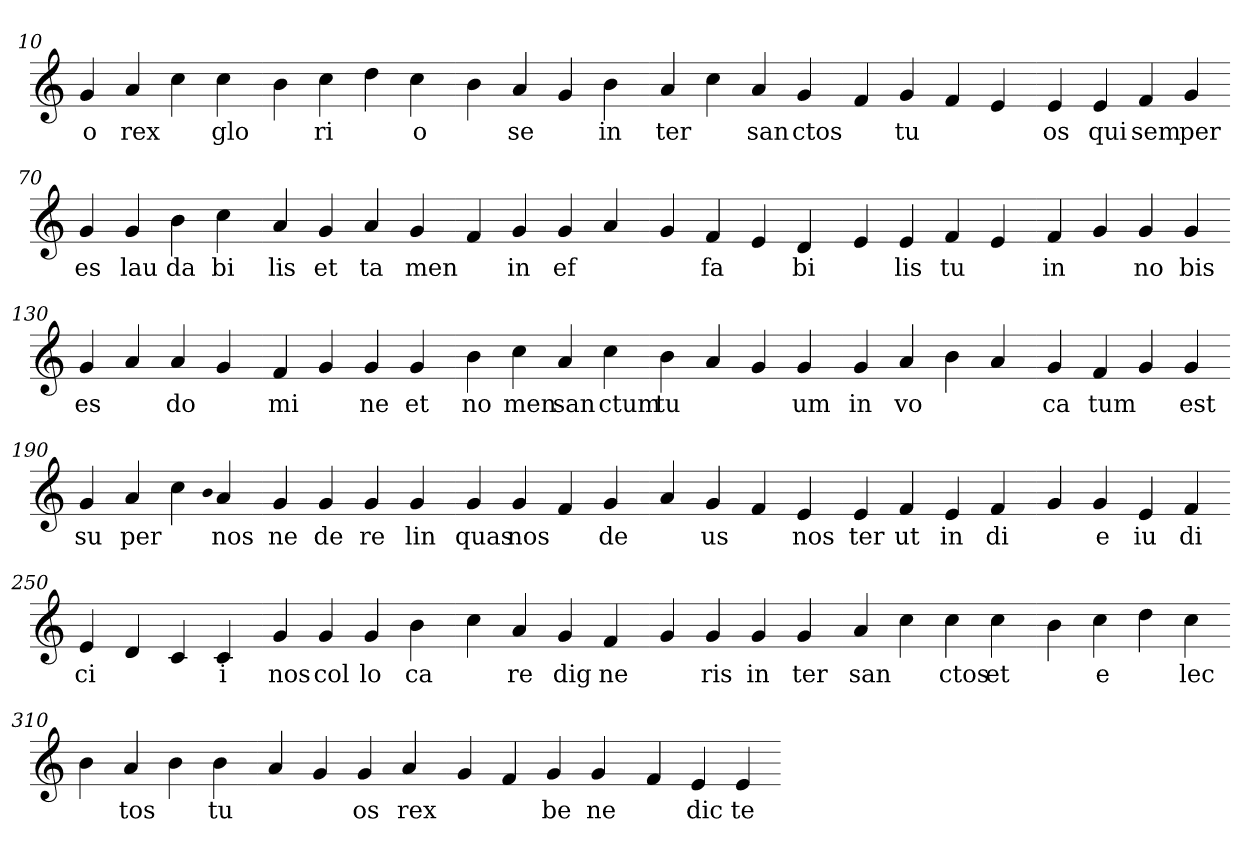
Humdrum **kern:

**kern	**text
*part1	*part1
*staff1	*staff1
*clefG2	*
=10.	=10.
4g	o
4a	rex
4cc	.
4cc	glo
=20.-	=20.-
4b	.
4cc	ri
4dd	.
4cc	o
=30.-	=30.-
4b	.
4a	se
4g	.
4b	in
=40.-	=40.-
4a	ter
4cc	.
4a	san
4g	ctos
=50.-	=50.-
4f	.
4g	tu
4f	.
4e	.
=60.-	=60.-
4e	os
4e	qui
4f	sem
4g	per
=70.-	=70.-
4g	es
4g	lau
4b	da
4cc	bi
=80.-	=80.-
4a	lis
4g	et
4a	ta
4g	men
=90.-	=90.-
4f	.
4g	in
4g	ef
4a	.
=100.-	=100.-
4g	.
4f	fa
4e	.
4d	bi
=110.-	=110.-
4e	.
4e	lis
4f	tu
4e	.
=120.-	=120.-
4f	in
4g	.
4g	no
4g	bis
=130.-	=130.-
4g	es
4a	.
4a	do
4g	.
=140.-	=140.-
4f	mi
4g	.
4g	ne
4g	et
=150.-	=150.-
4b	no
4cc	men
4a	san
4cc	ctum
=160.-	=160.-
4b	tu
4a	.
4g	.
4g	um
=170.-	=170.-
4g	in
4a	vo
4b	.
4a	.
=180.-	=180.-
4g	ca
4f	tum
4g	.
4g	est
=190.-	=190.-
4g	su
4a	per
4cc	.
qqb	.
4a	nos
=200.-	=200.-
4g	ne
4g	de
4g	re
4g	lin
=210.-	=210.-
4g	quas
4g	nos
4f	.
4g	de
=220.-	=220.-
4a	.
4g	us
4f	.
4e	nos
=230.-	=230.-
4e	ter
4f	ut
4e	in
4f	di
=240.-	=240.-
4g	.
4g	e
4e	iu
4f	di
=250.-	=250.-
4e	ci
4d	.
4c	.
4c	i
=260.-	=260.-
4g	nos
4g	col
4g	lo
4b	ca
=270.-	=270.-
4cc	.
4a	re
4g	dig
4f	ne
=280.-	=280.-
4g	.
4g	ris
4g	in
4g	ter
=290.-	=290.-
4a	san
4cc	.
4cc	ctos
4cc	et
=300.-	=300.-
4b	.
4cc	e
4dd	.
4cc	lec
=310.-	=310.-
4b	.
4a	tos
4b	.
4b	tu
=320.-	=320.-
4a	.
4g	.
4g	os
4a	rex
=330.-	=330.-
4g	.
4f	.
4g	be
4g	ne
=340.-	=340.-
4f	.
4e	dic
4e	te
=-	=-
*-	*-
